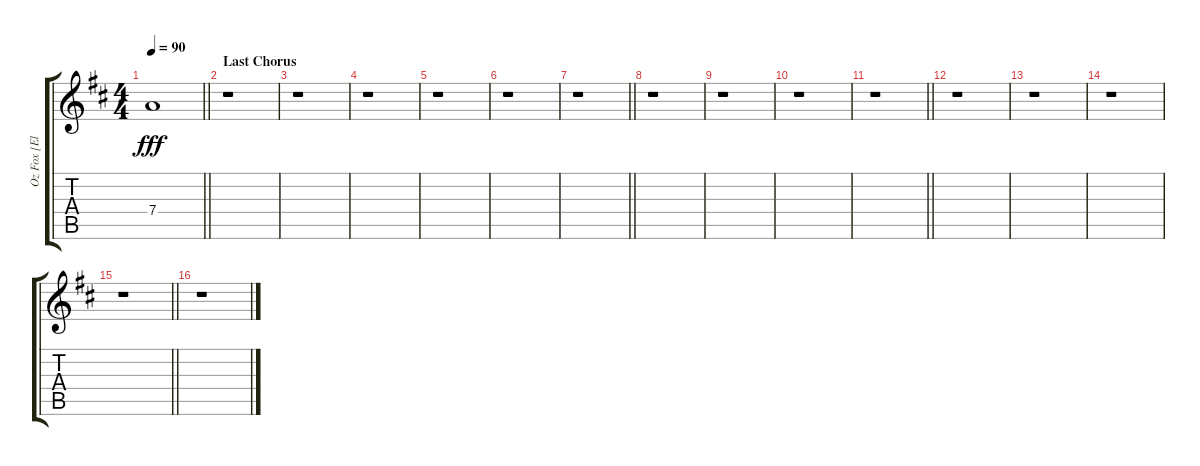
\track ("Oz Fox [Electric Guitar Overdub]" "Oz Fox [El") {instrument distortionguitar}
\staff {score tabs}
\tuning (E4 B3 G3 D3 A2 E2) {hide}
\ts (4 4)
\tempo 90
\clef g2
\barLineRight lightlight
\ks d
7.4{t}.1{dy fff} |
\section ("" "Last Chorus")
r.1 |
r.1 |
r.1 |
r.1 |
r.1 |
\barLineRight lightlight
r.1 |
r.1 |
r.1 |
r.1 |
\barLineRight lightlight
r.1 |
r.1 |
r.1 |
r.1 |
\barLineRight lightlight
r.1 |
r.1
